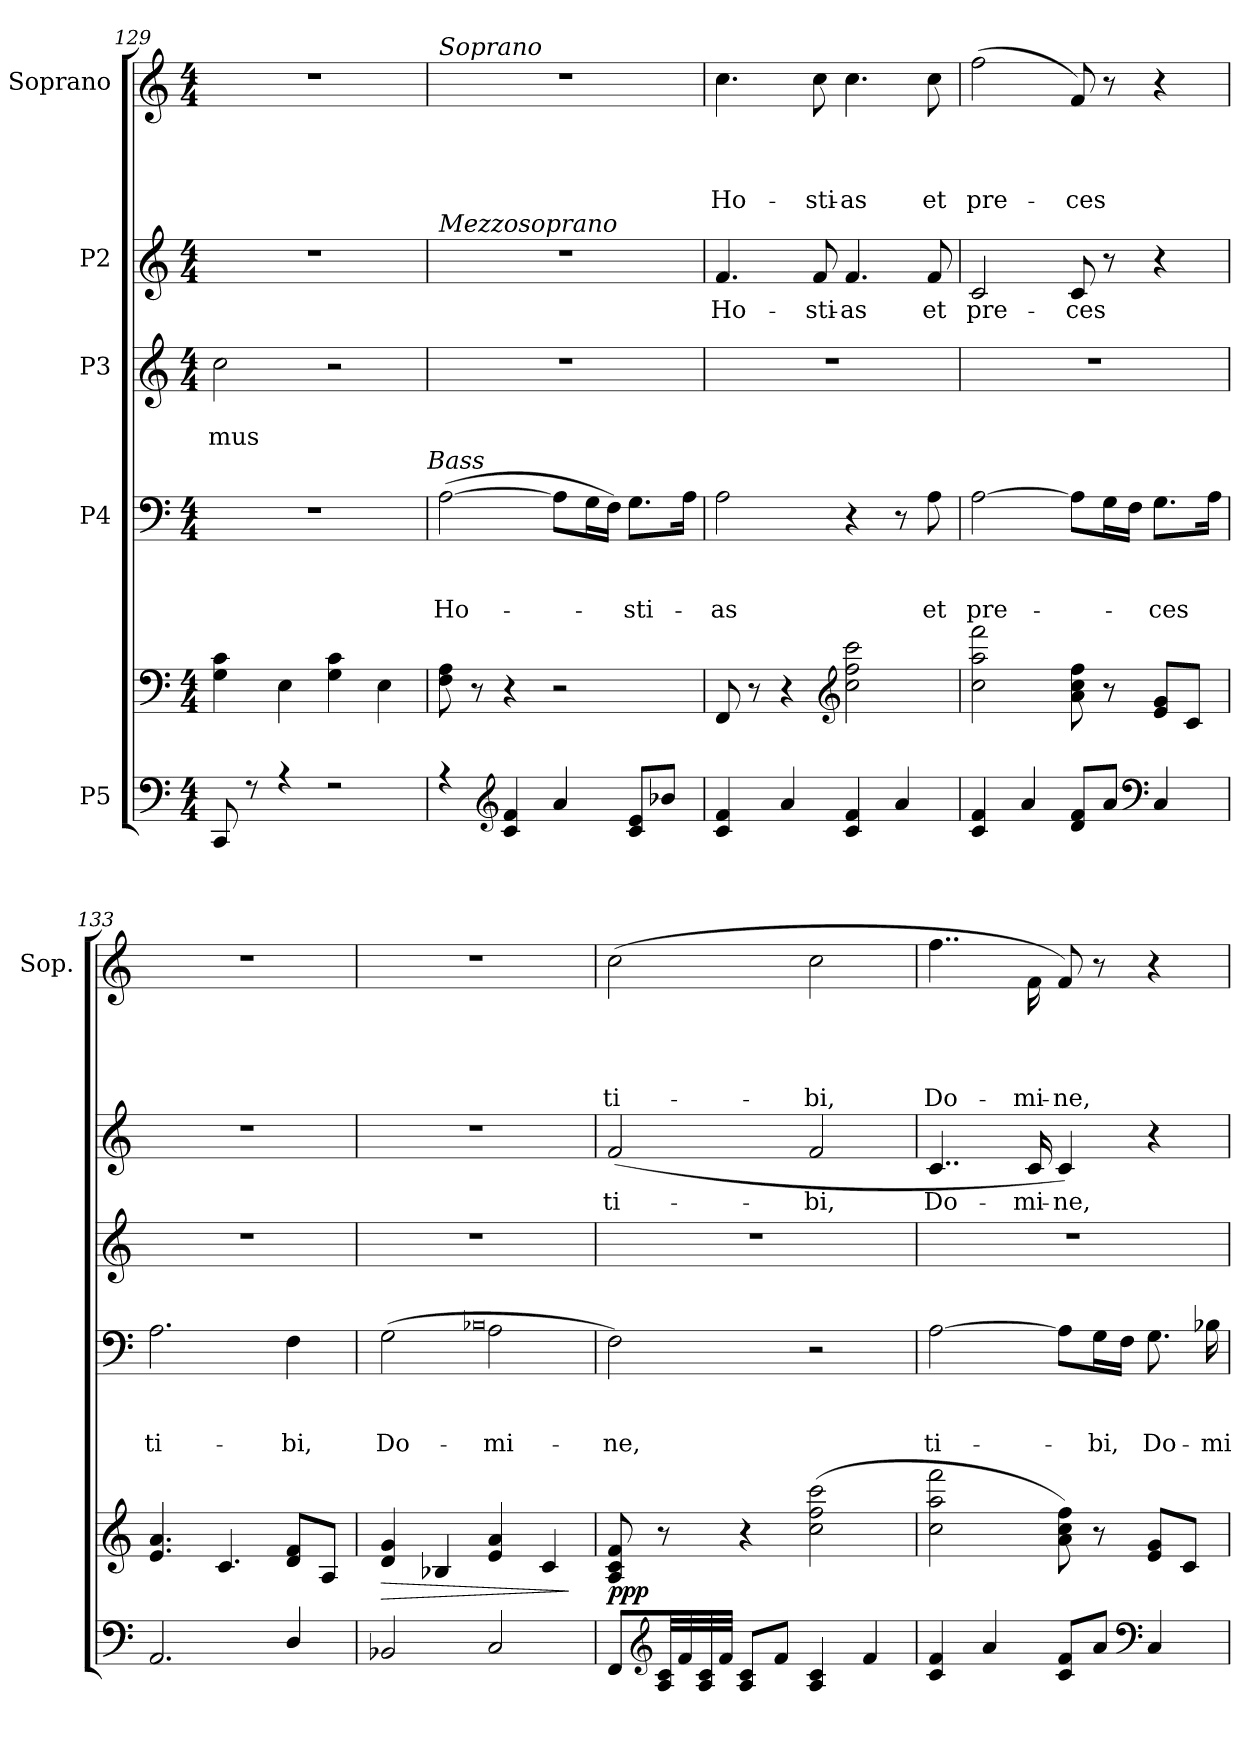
**kern	**kern	**dynam	**kern	**text	**text	**text	**kern	**text	**text	**kern	**text	**kern	**text	**text	**text	**text
*part5	*part5	*part5	*part4	*part4	*part4	*part4	*part3	*part3	*part3	*part2	*part2	*part1	*part1	*part1	*part1	*part1
*staff6	*staff5	*staff5/6	*staff4	*staff4	*staff4	*staff4	*staff3	*staff3	*staff3	*staff2	*staff2	*staff1	*staff1	*staff1	*staff1	*staff1
*I"P5	*	*	*I"P4	*	*	*	*I"P3	*	*	*I"P2	*	*I"Soprano	*	*	*	*
*	*	*	*	*	*	*	*	*	*	*	*	*I'Sop.	*	*	*	*
*clefF4	*clefF4	*	*clefF4	*	*	*	*clefG2	*	*	*clefG2	*	*clefG2	*	*	*	*
*	*	*	*	*	*	*	*ITrd7c12	*	*	*	*	*	*	*	*	*
*k[]	*k[]	*	*k[]	*	*	*	*k[]	*	*	*k[]	*	*k[]	*	*	*	*
*C:	*C:	*	*C:	*	*	*	*C:	*	*	*C:	*	*C:	*	*	*	*
*M4/4	*M4/4	*	*M4/4	*	*	*	*M4/4	*	*	*M4/4	*	*M4/4	*	*	*	*
=129	=129	=129	=129	=129	=129	=129	=129	=129	=129	=129	=129	=129	=129	=129	=129	=129
*^	*^	*	*	*	*	*	*	*	*	*	*	*	*	*	*	*
*	*	*	*^	*	*	*	*	*	*	*	*	*	*	*	*	*	*	*
!	!	!	!	!	!	!	!	!	!	!	!	!LO:LY:b	!	!	!	!	!	!	!
8CC/	1ryy	1ryy	1ryy	4G\ 4c\	.	1r	.	.	.	2c\	.	-mus	1r	.	1r	.	.	.	.
8r	.	.	.	.	.	.	.	.	.	.	.	.	.	.	.	.	.	.	.
4r	.	.	.	4E\	.	.	.	.	.	.	.	.	.	.	.	.	.	.	.
2r	.	.	.	4G\ 4c\	.	.	.	.	.	2r	.	.	.	.	.	.	.	.	.
.	.	.	.	4E\	.	.	.	.	.	.	.	.	.	.	.	.	.	.	.
!	!	!	!	!	!	!LO:TX:a:i:t=Bass	!	!	!	!	!	!	!	!	!	!	!	!	!
=130	=130	=130	=130	=130	=130	=130	=130	=130	=130	=130	=130	=130	=130	=130	=130	=130	=130	=130	=130
!	!	!	!	!	!	!	!	!	!	!	!	!	!	!	!LO:TX:a:i:t=Soprano	!	!	!	!
!	!	!	!	!	!	!	!	!	!	!	!	!	!LO:TX:a:i:t=Mezzosoprano	!	!	!	!	!	!
!	!	!	!	!	!	!	!	!	!LO:LY:b	!	!	!	!	!	!	!	!	!	!
4r	1ryy	1ryy	1ryy	8F\ 8A\	.	(>[>2A\	.	.	Ho-	1r	.	.	1r	.	1r	.	.	.	.
.	.	.	.	8r	.	.	.	.	.	.	.	.	.	.	.	.	.	.	.
*clefG2	*	*	*	*	*	*	*	*	*	*	*	*	*	*	*	*	*	*	*
4c/ 4f/	.	.	.	4r	.	.	.	.	.	.	.	.	.	.	.	.	.	.	.
4a/	.	.	.	2r	.	8A\L]	.	.	.	.	.	.	.	.	.	.	.	.	.
.	.	.	.	.	.	16G\L	.	.	.	.	.	.	.	.	.	.	.	.	.
.	.	.	.	.	.	16F\JJ)	.	.	.	.	.	.	.	.	.	.	.	.	.
!	!	!	!	!	!	!	!	!	!LO:LY:b	!	!	!	!	!	!	!	!	!	!
8c/ 8e/L	.	.	.	.	.	8.G\L	.	.	-sti-	.	.	.	.	.	.	.	.	.	.
8b-X/J	.	.	.	.	.	.	.	.	.	.	.	.	.	.	.	.	.	.	.
.	.	.	.	.	.	16A\Jk	.	.	.	.	.	.	.	.	.	.	.	.	.
!!LO:LB:g=z
=131	=131	=131	=131	=131	=131	=131	=131	=131	=131	=131	=131	=131	=131	=131	=131	=131	=131	=131	=131
!	!	!	!	!	!	!	!	!	!LO:LY:b	!	!	!	!	!LO:LY:b	!	!	!	!	!LO:LY:b
4c/ 4f/	1ryy	1ryy	1ryy	8FF/	.	2A\	.	.	-as	1r	.	.	4.f/	Ho-	4.cc\	.	.	.	Ho-
.	.	.	.	8r	.	.	.	.	.	.	.	.	.	.	.	.	.	.	.
4a/	.	.	.	4r	.	.	.	.	.	.	.	.	.	.	.	.	.	.	.
!	!	!	!	!	!	!	!	!	!	!	!	!	!	!LO:LY:b	!	!	!	!	!LO:LY:b
.	.	.	.	.	.	.	.	.	.	.	.	.	8f/	-sti-	8cc\	.	.	.	-sti-
*	*	*clefG2	*	*	*	*	*	*	*	*	*	*	*	*	*	*	*	*	*
!	!	!	!	!	!	!	!	!	!	!	!	!	!	!LO:LY:b	!	!	!	!	!LO:LY:b
4c/ 4f/	.	.	.	2cc\ 2ff\ 2ccc\	.	4r	.	.	.	.	.	.	4.f/	-as	4.cc\	.	.	.	-as
4a/	.	.	.	.	.	8r	.	.	.	.	.	.	.	.	.	.	.	.	.
!	!	!	!	!	!	!	!	!	!LO:LY:b	!	!	!	!	!LO:LY:b	!	!	!	!	!LO:LY:b
.	.	.	.	.	.	8A\	.	.	et	.	.	.	8f/	et	8cc\	.	.	.	et
=132	=132	=132	=132	=132	=132	=132	=132	=132	=132	=132	=132	=132	=132	=132	=132	=132	=132	=132	=132
!	!	!	!	!	!	!	!	!	!LO:LY:b	!	!	!	!	!LO:LY:b	!	!	!	!	!LO:LY:b
4c/ 4f/	1ryy	1ryy	1ryy	2cc\ 2aa\ 2fff\	.	[>2A\	.	.	pre-	1r	.	.	2c/	pre-	(>2ff\	.	.	.	pre-
4a/	.	.	.	.	.	.	.	.	.	.	.	.	.	.	.	.	.	.	.
!	!	!	!	!	!	!	!	!	!	!	!	!	!	!LO:LY:b	!	!	!	!	!LO:LY:b
8d/ 8f/L	.	.	.	8a\ 8cc\ 8ff\	.	8A\L]	.	.	.	.	.	.	8c/	-ces	8f/)	.	.	.	-ces
8a/J	.	.	.	8r	.	16G\L	.	.	.	.	.	.	8r	.	8r	.	.	.	.
.	.	.	.	.	.	16F\JJ	.	.	.	.	.	.	.	.	.	.	.	.	.
*clefF4	*	*	*	*	*	*	*	*	*	*	*	*	*	*	*	*	*	*	*
!	!	!	!	!	!	!	!	!	!LO:LY:b	!	!	!	!	!	!	!	!	!	!
4C/	.	.	.	8e/ 8g/L	.	8.G\L	.	.	-ces	.	.	.	4r	.	4r	.	.	.	.
.	.	.	.	8c/J	.	.	.	.	.	.	.	.	.	.	.	.	.	.	.
.	.	.	.	.	.	16A\Jk	.	.	.	.	.	.	.	.	.	.	.	.	.
=133	=133	=133	=133	=133	=133	=133	=133	=133	=133	=133	=133	=133	=133	=133	=133	=133	=133	=133	=133
!	!	!	!	!	!	!	!	!	!LO:LY:b	!	!	!	!	!	!	!	!	!	!
2.AA/	1ryy	1ryy	1ryy	4.e/ 4.a/	.	2.A\	.	.	ti-	1r	.	.	1r	.	1r	.	.	.	.
.	.	.	.	4.c/	.	.	.	.	.	.	.	.	.	.	.	.	.	.	.
!	!	!	!	!	!	!	!	!	!LO:LY:b	!	!	!	!	!	!	!	!	!	!
4D/	.	.	.	8d/ 8f/L	.	4F\	.	.	-bi,	.	.	.	.	.	.	.	.	.	.
.	.	.	.	8A/J	.	.	.	.	.	.	.	.	.	.	.	.	.	.	.
=134	=134	=134	=134	=134	=134	=134	=134	=134	=134	=134	=134	=134	=134	=134	=134	=134	=134	=134	=134
!	!	!	!	!	!LO:HP:b	!	!	!	!LO:LY:b	!	!	!	!	!	!	!	!	!	!
2BB-X/	1ryy	1ryy	1ryy	4d/ 4g/	>	(>2G\	.	.	Do-	1r	.	.	1r	.	1r	.	.	.	.
.	.	.	.	4B-X/	.	.	.	.	.	.	.	.	.	.	.	.	.	.	.
.	.	.	.	.	.	0qB-X	.	.	.	.	.	.	.	.	.	.	.	.	.
!	!	!	!	!	!	!	!	!	!LO:LY:b	!	!	!	!	!	!	!	!	!	!
2C/	.	.	.	4e/ 4a/	.	2A\	.	.	-mi-	.	.	.	.	.	.	.	.	.	.
.	.	.	.	4c/	.	.	.	.	.	.	.	.	.	.	.	.	.	.	.
*v	*v	*	*	*	*	*	*	*	*	*	*	*	*	*	*	*	*	*	*
*	*v	*v	*v	*	*	*	*	*	*	*	*	*	*	*	*	*	*	*
.	.	]	.	.	.	.	.	.	.	.	.	.	.	.	.	.
=135	=135	=135	=135	=135	=135	=135	=135	=135	=135	=135	=135	=135	=135	=135	=135	=135
*^	*^	*	*	*	*	*	*	*	*	*	*	*	*	*	*	*
*	*	*	*^	*	*	*	*	*	*	*	*	*	*	*	*	*	*	*
!	!	!	!	!	!LO:DY:b	!	!	!	!LO:LY:b	!	!	!	!	!LO:LY:b	!	!	!	!	!LO:LY:b
8FF/L	1ryy	1ryy	1ryy	8A/ 8c/ 8f/	ppp	2F\)	.	.	-ne,	1r	.	.	(>2f/	ti-	(>2cc\	.	.	.	ti-
*clefG2	*	*	*	*	*	*	*	*	*	*	*	*	*	*	*	*	*	*	*
32A/ 32c/LL	.	.	.	8r	.	.	.	.	.	.	.	.	.	.	.	.	.	.	.
32f/	.	.	.	.	.	.	.	.	.	.	.	.	.	.	.	.	.	.	.
32A/ 32c/	.	.	.	.	.	.	.	.	.	.	.	.	.	.	.	.	.	.	.
32f/JJJ	.	.	.	.	.	.	.	.	.	.	.	.	.	.	.	.	.	.	.
8A/ 8c/L	.	.	.	4r	.	.	.	.	.	.	.	.	.	.	.	.	.	.	.
8f/J	.	.	.	.	.	.	.	.	.	.	.	.	.	.	.	.	.	.	.
!	!	!	!	!	!	!	!	!	!	!	!	!	!	!LO:LY:b	!	!	!	!	!LO:LY:b
4A/ 4c/	.	.	.	(>2cc\ 2ff\ 2ccc\	.	2r	.	.	.	.	.	.	2f/	-bi,	2cc\	.	.	.	-bi,
4f/	.	.	.	.	.	.	.	.	.	.	.	.	.	.	.	.	.	.	.
!!LO:PB:g=z
=136	=136	=136	=136	=136	=136	=136	=136	=136	=136	=136	=136	=136	=136	=136	=136	=136	=136	=136	=136
!	!	!	!	!	!	!	!	!	!LO:LY:b	!	!	!	!	!LO:LY:b	!	!	!	!	!LO:LY:b
4c/ 4f/	1ryy	1ryy	1ryy	2cc\ 2aa\ 2fff\	.	[>2A\	.	.	ti-	1r	.	.	4..c/	Do-	4..ff\	.	.	.	Do-
4a/	.	.	.	.	.	.	.	.	.	.	.	.	.	.	.	.	.	.	.
!	!	!	!	!	!	!	!	!	!	!	!	!	!	!LO:LY:b	!	!	!	!	!LO:LY:b
.	.	.	.	.	.	.	.	.	.	.	.	.	16c/	-mi-	16f\	.	.	.	-mi-
!	!	!	!	!	!	!	!	!	!	!	!	!	!	!LO:LY:b	!	!	!	!	!LO:LY:b
8c/ 8f/L	.	.	.	8a\ 8cc\ 8ff\)	.	8A\L]	.	.	.	.	.	.	4c/)	-ne,	8f/)	.	.	.	-ne,
!	!	!	!	!	!	!	!	!	!LO:LY:b	!	!	!	!	!	!	!	!	!	!
8a/J	.	.	.	8r	.	16G\L	.	.	-bi,	.	.	.	.	.	8r	.	.	.	.
.	.	.	.	.	.	16F\JJ	.	.	.	.	.	.	.	.	.	.	.	.	.
*clefF4	*	*	*	*	*	*	*	*	*	*	*	*	*	*	*	*	*	*	*
!	!	!	!	!	!	!	!	!	!LO:LY:b	!	!	!	!	!	!	!	!	!	!
4C/	.	.	.	8e/ 8g/L	.	8.G\	.	.	Do-	.	.	.	4r	.	4r	.	.	.	.
.	.	.	.	8c/J	.	.	.	.	.	.	.	.	.	.	.	.	.	.	.
!	!	!	!	!	!	!	!	!	!LO:LY:b	!	!	!	!	!	!	!	!	!	!
.	.	.	.	.	.	16B-X\	.	.	-mi-	.	.	.	.	.	.	.	.	.	.
*v	*v	*	*	*	*	*	*	*	*	*	*	*	*	*	*	*	*	*	*
*	*v	*v	*v	*	*	*	*	*	*	*	*	*	*	*	*	*	*	*
=	=	=	=	=	=	=	=	=	=	=	=	=	=	=	=	=
*-	*-	*-	*-	*-	*-	*-	*-	*-	*-	*-	*-	*-	*-	*-	*-	*-
